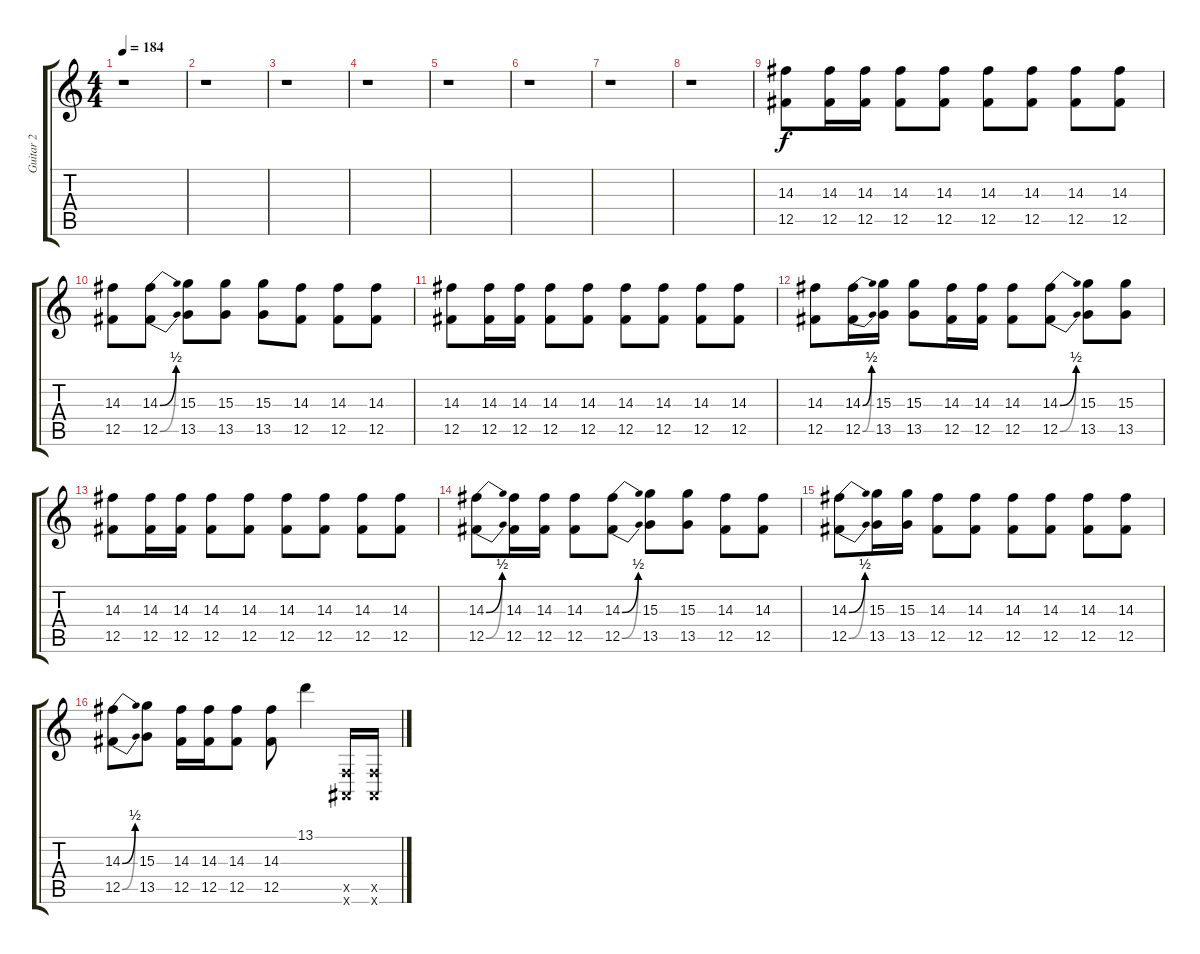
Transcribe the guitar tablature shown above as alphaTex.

\track ("Guitar 2" "Guitar 2") {instrument distortionguitar}
\staff {score tabs}
\tuning (Db4 Ab3 E3 B2 Gb2 B1) {hide}
\ts (4 4)
\tempo 184
\clef g2
\ks c
r.1{dy f instrument distortionguitar} |
r.1 |
r.1 |
r.1 |
r.1 |
r.1 |
r.1 |
r.1 |
(14.3 12.5).8 (14.3 12.5).16 (14.3 12.5).16 (14.3 12.5).8 (14.3 12.5).8 (14.3 12.5).8 (14.3 12.5).8 (14.3 12.5).8 (14.3 12.5).8 |
(14.3 12.5).8 (14.3{be (bend 0 0 60 2)} 12.5{be (bend 0 0 60 2)}).8 (15.3 13.5).8 (15.3 13.5).8 (15.3 13.5).8 (14.3 12.5).8 (14.3 12.5).8 (14.3 12.5).8 |
(14.3 12.5).8 (14.3 12.5).16 (14.3 12.5).16 (14.3 12.5).8 (14.3 12.5).8 (14.3 12.5).8 (14.3 12.5).8 (14.3 12.5).8 (14.3 12.5).8 |
(14.3 12.5).8 (14.3{be (bend 0 0 60 2)} 12.5{be (bend 0 0 60 2)}).16 (15.3 13.5).16 (15.3 13.5).8 (14.3 12.5).16 (14.3 12.5).16 (14.3 12.5).8 (14.3{be (bend 0 0 60 2)} 12.5{be (bend 0 0 60 2)}).8 (15.3 13.5).8 (15.3 13.5).8 |
(14.3 12.5).8 (14.3 12.5).16 (14.3 12.5).16 (14.3 12.5).8 (14.3 12.5).8 (14.3 12.5).8 (14.3 12.5).8 (14.3 12.5).8 (14.3 12.5).8 |
(14.3{be (bend 0 0 60 2)} 12.5{be (bend 0 0 60 2)}).8 (14.3 12.5).16 (14.3 12.5).16 (14.3 12.5).8 (14.3{be (bend 0 0 60 2)} 12.5{be (bend 0 0 60 2)}).8 (15.3 13.5).8 (15.3 13.5).8 (14.3 12.5).8 (14.3 12.5).8 |
(14.3{be (bend 0 0 60 2)} 12.5{be (bend 0 0 60 2)}).8 (15.3 13.5).16 (15.3 13.5).16 (14.3 12.5).8 (14.3 12.5).8 (14.3 12.5).8 (14.3 12.5).8 (14.3 12.5).8 (14.3 12.5).8 |
(14.3{be (bend 0 0 60 2)} 12.5{be (bend 0 0 60 2)}).8 (15.3 13.5).8 (14.3 12.5).16 (14.3 12.5).16 (14.3 12.5).8 (14.3 12.5).8 13.1.4 (-1.5{x} -1.6{x}).16 (-1.5{x} -1.6{x}).16
